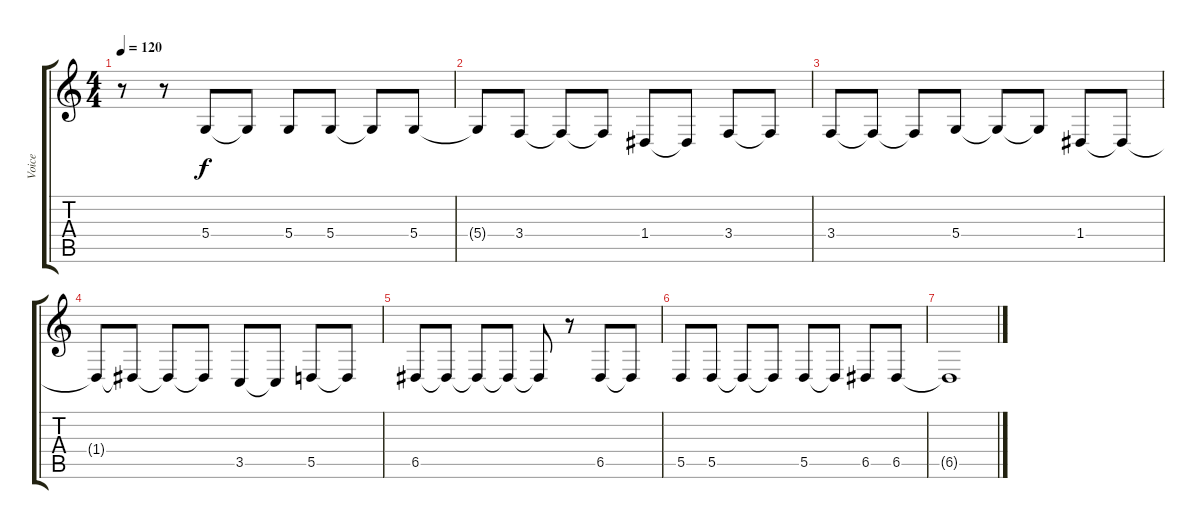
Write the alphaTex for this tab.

\track ("Voice" "Voice") {instrument stringensemble1}
\staff {score tabs}
\tuning (E4 B3 G3 D3 A2 E2) {hide}
\ts (4 4)
\tempo 120
\clef g2
\ks c
r.8{dy f} r.8 5.4.8 5.4{t}.8 5.4.8 5.4.8 5.4{t}.8 5.4.8 |
5.4{t}.8 3.4.8 3.4{t}.8 3.4{t}.8 1.4.8 1.4{t}.8 3.4.8 3.4{t}.8 |
3.4.8 3.4{t}.8 3.4{t}.8 5.4.8 5.4{t}.8 5.4{t}.8 1.4.8 1.4{t}.8 |
1.4{t}.8 1.4{t}.8 1.4{t}.8 1.4{t}.8 3.5.8 3.5{t}.8 5.5.8 5.5{t}.8 |
6.5.8 6.5{t}.8 6.5{t}.8 6.5{t}.8 6.5{t}.8 r.8 6.5.8 6.5{t}.8 |
5.5.8 5.5.8 5.5{t}.8 5.5{t}.8 5.5.8 5.5{t}.8 6.5.8 6.5.8 |
6.5{t}.1
